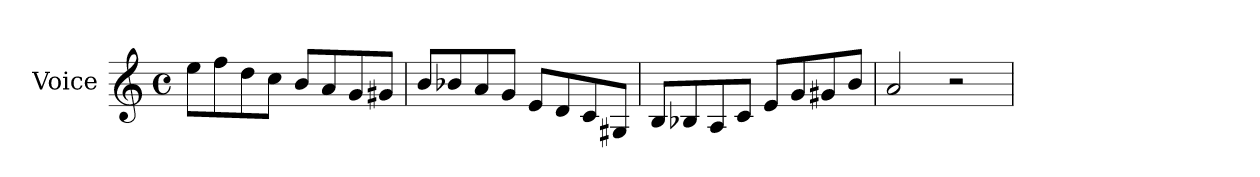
**kern
*part1
*staff1
*I"Voice
*I'Voice
*clefG2
*M4/4
*met(c)
=1
8ee\L
8ff\
8dd\
8cc\J
8b/L
8a/
8g/
8g#X/J
=2
8b/L
8b-X/
8a/
8g/J
8e/L
8d/
8c/
8G#X/J
=3
8B/L
8B-X/
8A/
8c/J
8e/L
8g/
8g#X/
8b/J
=4
2a/
2rcc
=
*-
